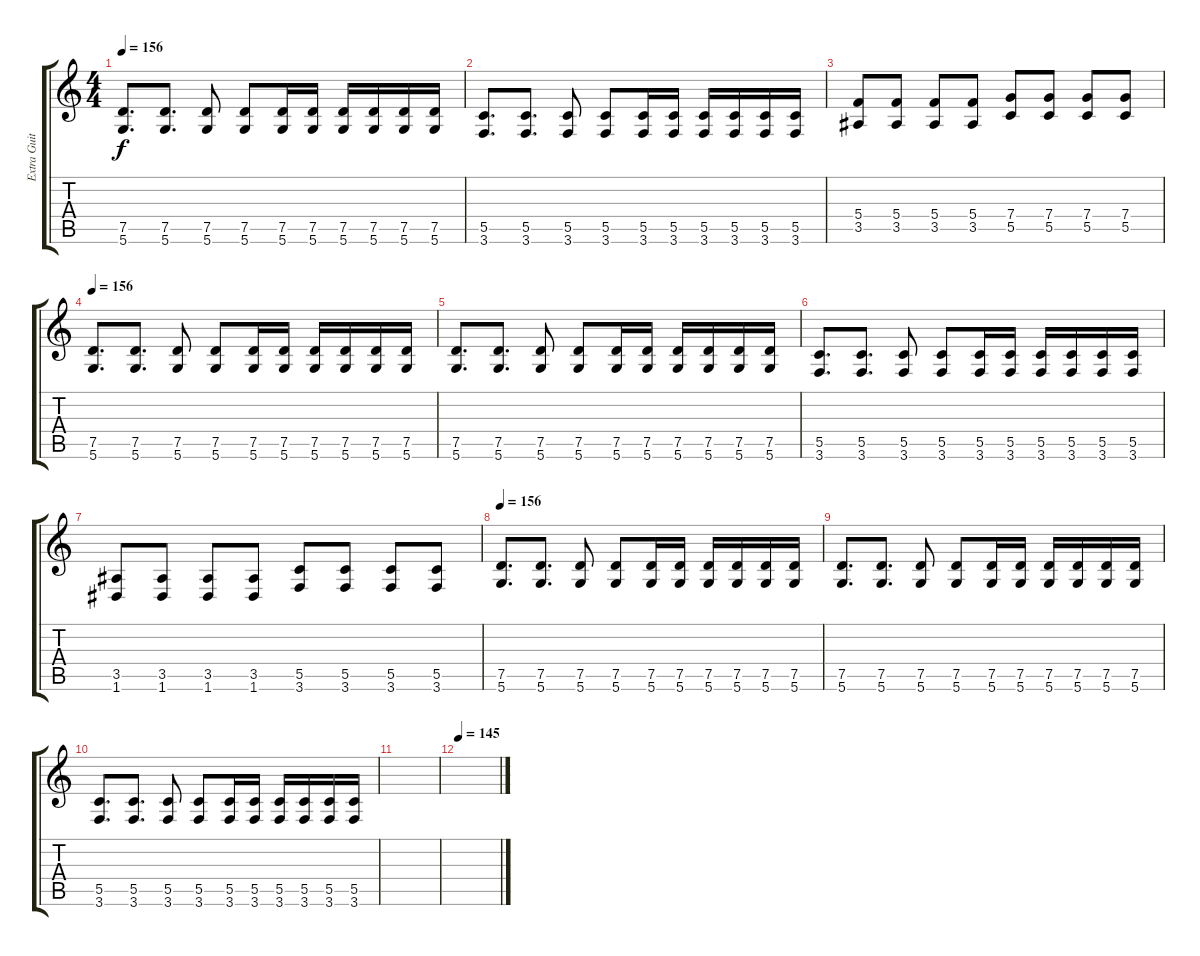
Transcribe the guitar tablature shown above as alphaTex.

\track ("Extra Guitar" "Extra Guit") {instrument distortionguitar}
\staff {score tabs}
\tuning (D4 A3 F3 C3 G2 D2) {hide}
\ts (4 4)
\tempo 156
\clef g2
\ks c
(7.5 5.6).8{d dy f} (7.5 5.6).8{d} (7.5 5.6).8 (7.5 5.6).8 (7.5 5.6).16 (7.5 5.6).16 (7.5 5.6).16 (7.5 5.6).16 (7.5 5.6).16 (7.5 5.6).16 |
(5.5 3.6).8{d} (5.5 3.6).8{d} (5.5 3.6).8 (5.5 3.6).8 (5.5 3.6).16 (5.5 3.6).16 (5.5 3.6).16 (5.5 3.6).16 (5.5 3.6).16 (5.5 3.6).16 |
(5.4 3.5).8 (5.4 3.5).8 (5.4 3.5).8 (5.4 3.5).8 (7.4 5.5).8 (7.4 5.5).8 (7.4 5.5).8 (7.4 5.5).8 |
\tempo 156
(7.5 5.6).8{d} (7.5 5.6).8{d} (7.5 5.6).8 (7.5 5.6).8 (7.5 5.6).16 (7.5 5.6).16 (7.5 5.6).16 (7.5 5.6).16 (7.5 5.6).16 (7.5 5.6).16 |
(7.5 5.6).8{d} (7.5 5.6).8{d} (7.5 5.6).8 (7.5 5.6).8 (7.5 5.6).16 (7.5 5.6).16 (7.5 5.6).16 (7.5 5.6).16 (7.5 5.6).16 (7.5 5.6).16 |
(5.5 3.6).8{d} (5.5 3.6).8{d} (5.5 3.6).8 (5.5 3.6).8 (5.5 3.6).16 (5.5 3.6).16 (5.5 3.6).16 (5.5 3.6).16 (5.5 3.6).16 (5.5 3.6).16 |
(3.5 1.6).8 (3.5 1.6).8 (3.5 1.6).8 (3.5 1.6).8 (5.5 3.6).8 (5.5 3.6).8 (5.5 3.6).8 (5.5 3.6).8 |
\tempo 156
(7.5 5.6).8{d} (7.5 5.6).8{d} (7.5 5.6).8 (7.5 5.6).8 (7.5 5.6).16 (7.5 5.6).16 (7.5 5.6).16 (7.5 5.6).16 (7.5 5.6).16 (7.5 5.6).16 |
(7.5 5.6).8{d} (7.5 5.6).8{d} (7.5 5.6).8 (7.5 5.6).8 (7.5 5.6).16 (7.5 5.6).16 (7.5 5.6).16 (7.5 5.6).16 (7.5 5.6).16 (7.5 5.6).16 |
(5.5 3.6).8{d} (5.5 3.6).8{d} (5.5 3.6).8 (5.5 3.6).8 (5.5 3.6).16 (5.5 3.6).16 (5.5 3.6).16 (5.5 3.6).16 (5.5 3.6).16 (5.5 3.6).16 |
|
\tempo 145
